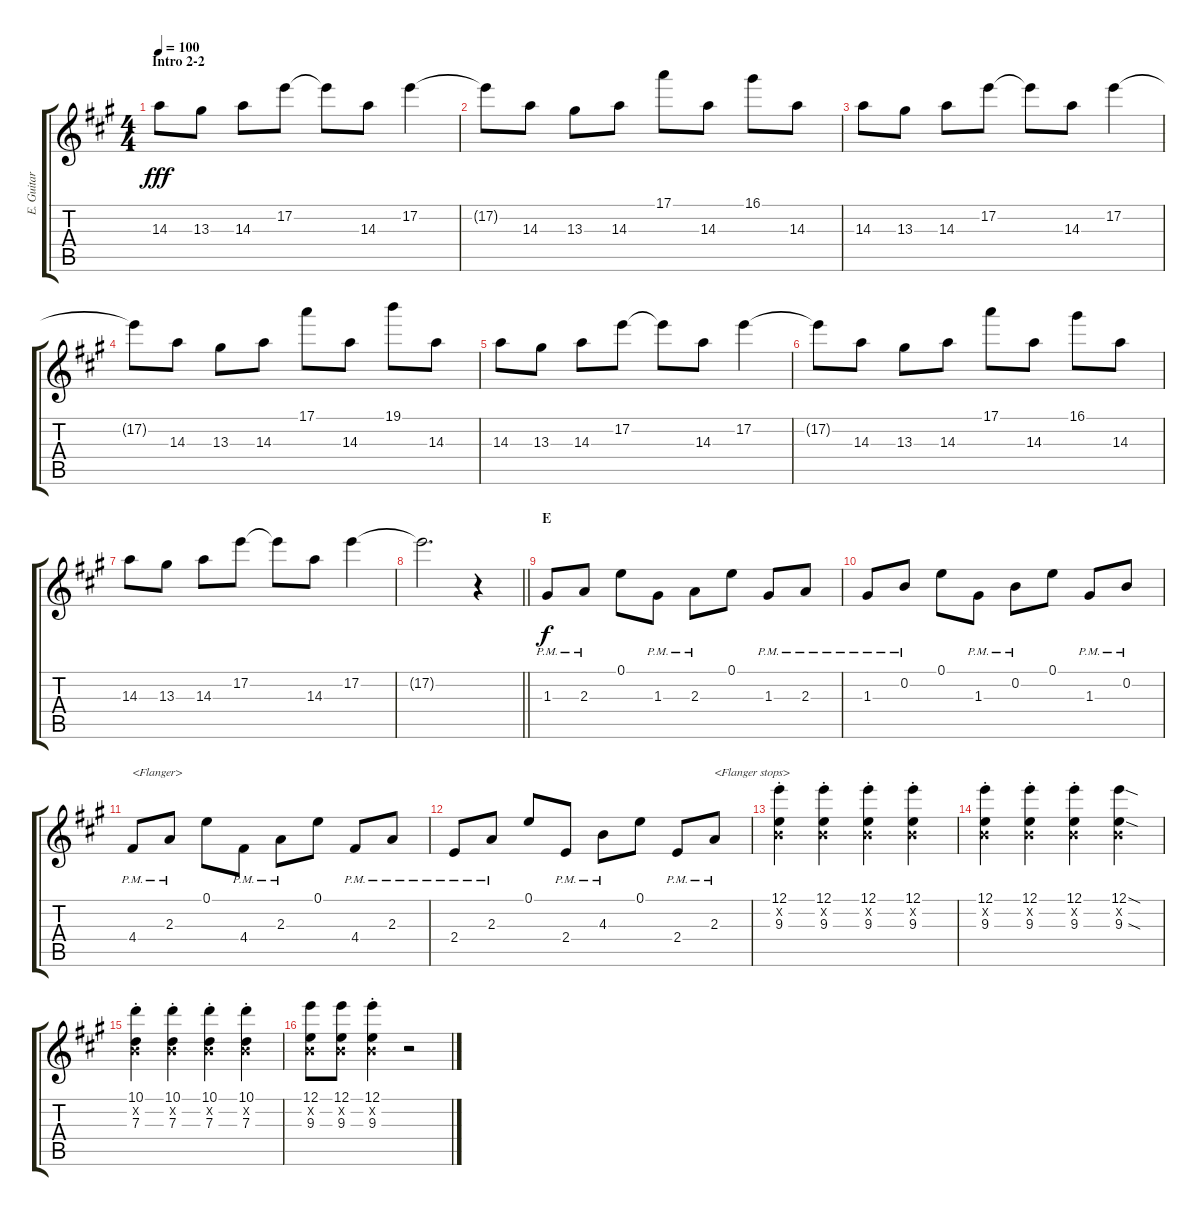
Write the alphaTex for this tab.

\track ("E. Guitar I" "E. Guitar ") {instrument overdrivenguitar}
\staff {score tabs}
\tuning (E4 B3 G3 D3 A2 E2) {hide}
\ts (4 4)
\section ("" "Intro 2-2")
\tempo 100
\clef g2
\ks a
14.3.8{dy fff} 13.3.8 14.3.8 17.2.8 17.2{t}.8 14.3.8 17.2.4 |
17.2{t}.8 14.3.8 13.3.8 14.3.8 17.1.8 14.3.8 16.1.8 14.3.8 |
14.3.8 13.3.8 14.3.8 17.2.8 17.2{t}.8 14.3.8 17.2.4 |
17.2{t}.8 14.3.8 13.3.8 14.3.8 17.1.8 14.3.8 19.1.8 14.3.8 |
14.3.8 13.3.8 14.3.8 17.2.8 17.2{t}.8 14.3.8 17.2.4 |
17.2{t}.8 14.3.8 13.3.8 14.3.8 17.1.8 14.3.8 16.1.8 14.3.8 |
14.3.8 13.3.8 14.3.8 17.2.8 17.2{t}.8 14.3.8 17.2.4 |
\barLineRight lightlight
17.2{t}.2{d} r.4 |
\section ("" "E")
1.3{pm}.8{dy f} 2.3{pm}.8 0.1.8 1.3{pm}.8 2.3{pm}.8 0.1.8 1.3{pm}.8 2.3{pm}.8 |
1.3{pm}.8 0.2{pm}.8 0.1.8 1.3{pm}.8 0.2{pm}.8 0.1.8 1.3{pm}.8 0.2{pm}.8 |
4.4{pm}.8{txt "<Flanger>"} 2.3{pm}.8 0.1.8 4.4{pm}.8 2.3{pm}.8 0.1.8 4.4{pm}.8 2.3{pm}.8 |
2.4{pm}.8 2.3{pm}.8 0.1.8 2.4{pm}.8 4.3{pm}.8 0.1.8 2.4{pm}.8 2.3{pm}.8{txt "<Flanger stops>"} |
(12.1{st} 0.2{x} 9.3{st}).4 (12.1{st} 0.2{x} 9.3{st}).4 (12.1{st} 0.2{x} 9.3{st}).4 (12.1{st} 0.2{x} 9.3{st}).4 |
(12.1{st} 0.2{x} 9.3{st}).4 (12.1{st} 0.2{x} 9.3{st}).4 (12.1{st} 0.2{x} 9.3{st}).4 (12.1{sod} 0.2{x} 9.3{sod}).4 |
(10.1{st} 0.2{x} 7.3{st}).4 (10.1{st} 0.2{x} 7.3{st}).4 (10.1{st} 0.2{x} 7.3{st}).4 (10.1{st} 0.2{x} 7.3{st}).4 |
(12.1 0.2{x} 9.3).8 (12.1 0.2{x} 9.3).8 (12.1{st} 0.2{x} 9.3{st}).4 r.2
